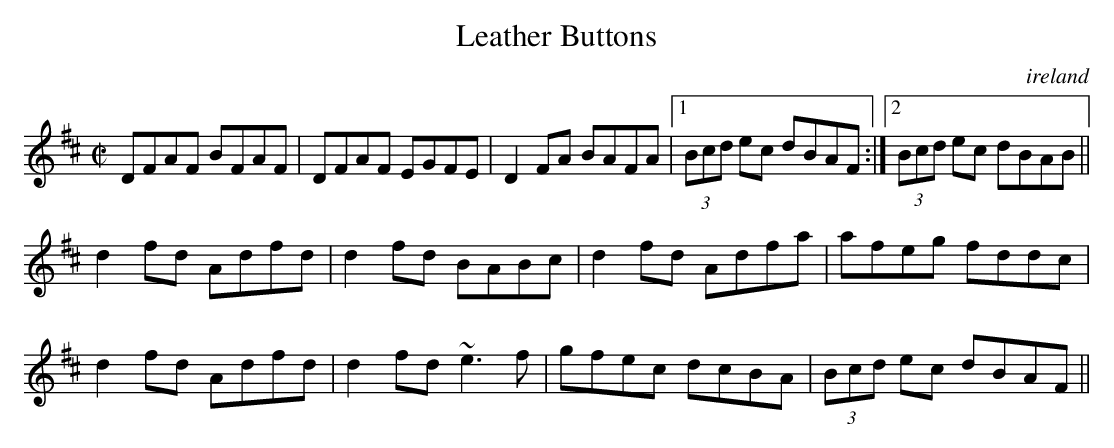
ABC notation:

X:1
T:Leather Buttons
O:ireland
M:C|
K:D
DFAF BFAF|DFAF EGFE|D2FA BAFA|1 (3Bcd ec dBAF:|2 (3Bcd ec dBAB||
d2fd Adfd|d2fd BABc|d2fd Adfa|afeg fddc|
d2fd Adfd|d2fd ~e3f|gfec dcBA|(3Bcd ec dBAF||
